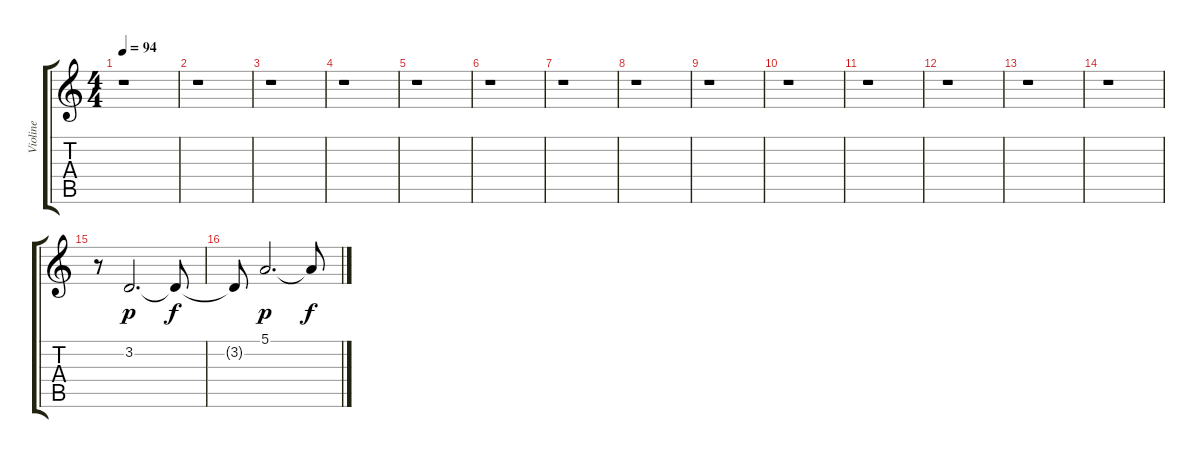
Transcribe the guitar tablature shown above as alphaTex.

\track ("Violine" "Violine") {instrument violin}
\staff {score tabs}
\tuning (E4 B3 G3 D3 A2 E2) {hide}
\ts (4 4)
\tempo 94
\clef g2
\ks c
r.1{dy f} |
r.1 |
r.1 |
r.1 |
r.1 |
r.1 |
r.1 |
r.1 |
r.1 |
r.1 |
r.1 |
r.1 |
r.1 |
r.1 |
r.8 3.2.2{d dy p} 3.2{t}.8{dy f} |
3.2{t}.8 5.1.2{d dy p} 5.1{t}.8{dy f}
